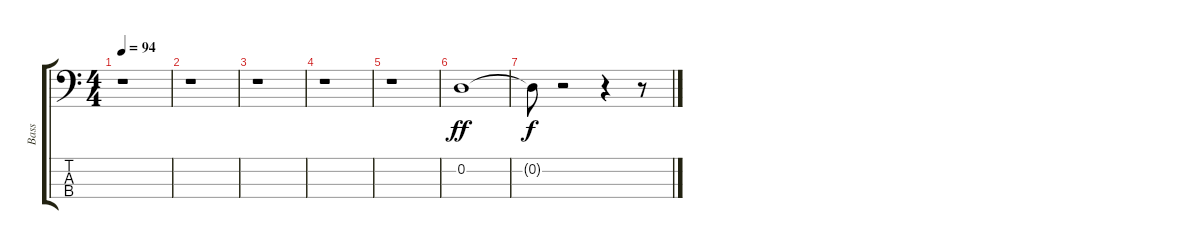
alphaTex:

\track ("Bass                    " "Bass      ") {instrument electricbassfinger}
\staff {score tabs}
\tuning (G2 D2 A1 E1) {hide}
\ts (4 4)
\tempo 94
\clef f4
\ks c
r.1{dy f} |
r.1 |
r.1 |
r.1 |
r.1 |
0.2.1{dy ff} |
0.2{t}.8{dy f} r.2 r.4 r.8
